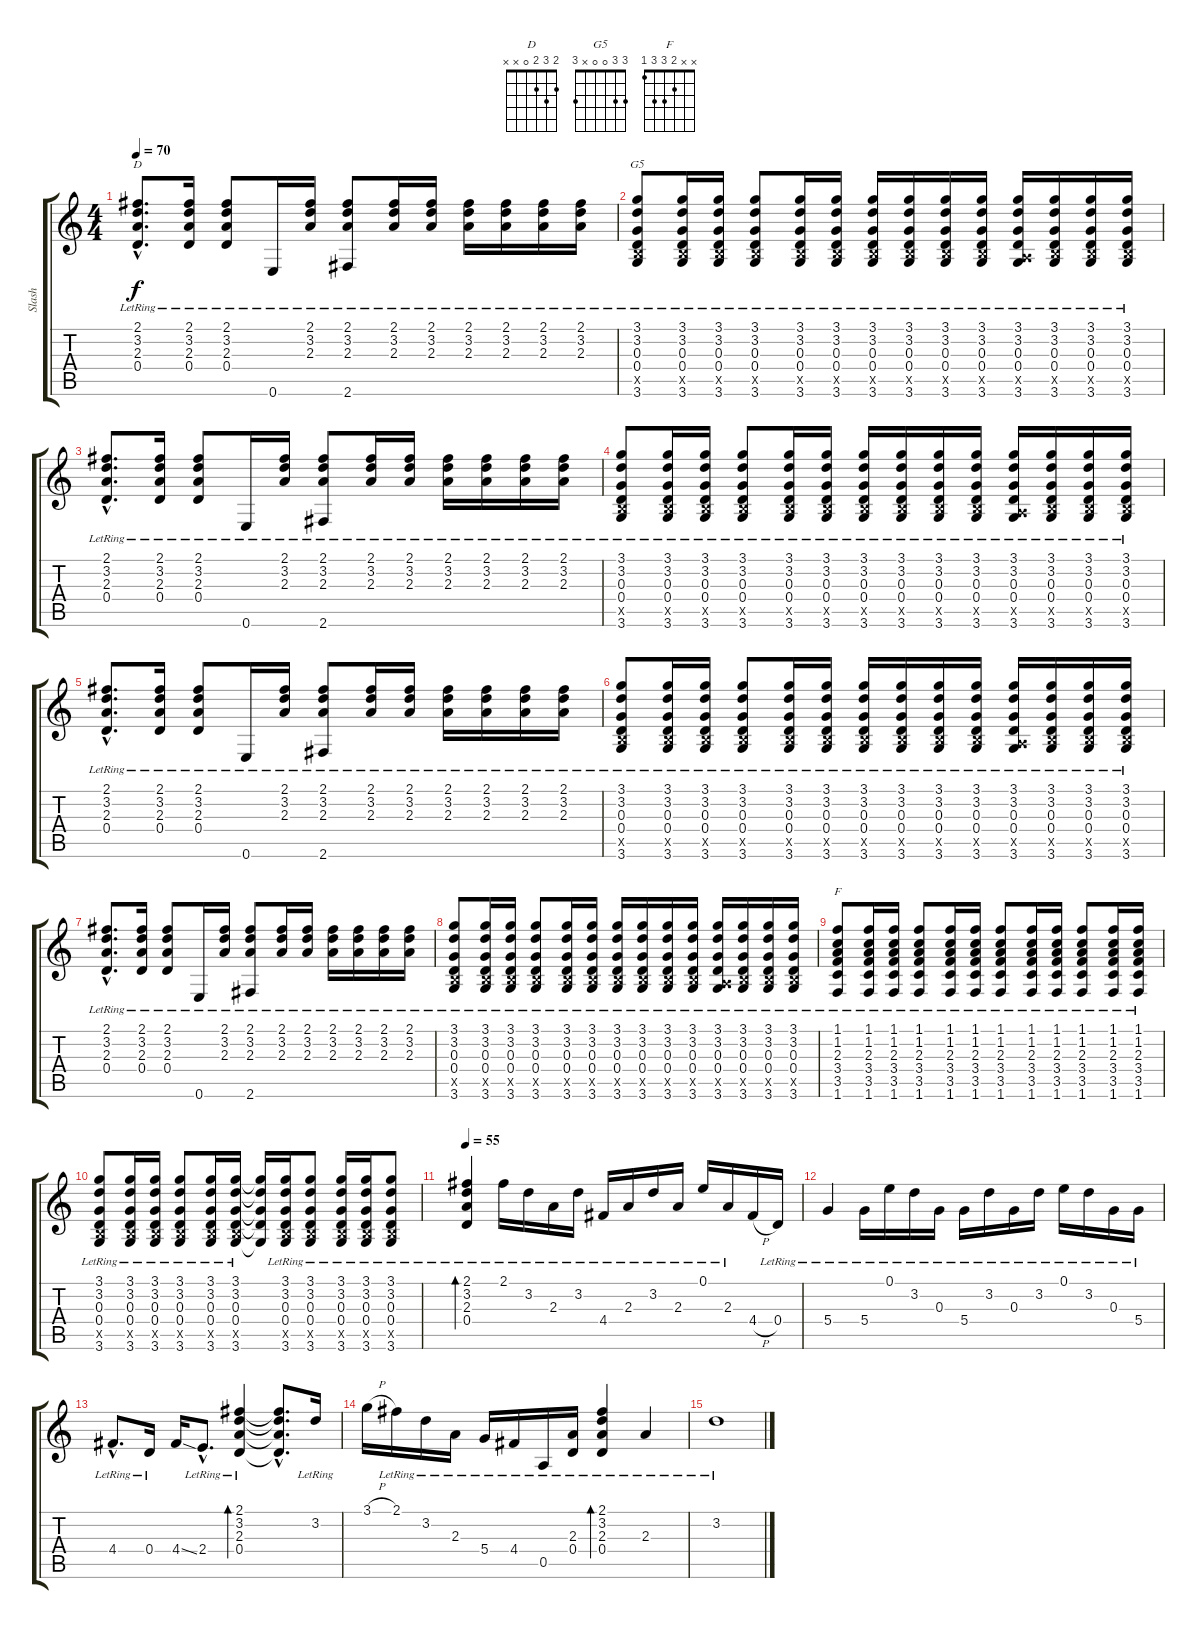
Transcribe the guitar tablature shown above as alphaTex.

\track ("Slash" "Slash") {instrument electricguitarjazz}
\staff {score tabs}
\tuning (E4 B3 G3 D3 A2 E2) {hide}
\chord ("D" 2 3 2 0 x x)
\chord ("G5" 3 3 0 0 x 3)
\chord ("F" x x 2 3 3 1)
\ts (4 4)
\tempo 70
\clef g2
\ks c
(2.1{hac lr} 3.2{hac lr} 2.3{hac lr} 0.4{hac lr}).8{d ch "D" dy f} (2.1{lr} 3.2{lr} 2.3{lr} 0.4{lr}).16 (2.1{lr} 3.2{lr} 2.3{lr} 0.4{lr}).8 0.6{lr}.16 (2.1{lr} 3.2{lr} 2.3{lr}).16 (2.1{lr} 3.2{lr} 2.3{lr} 2.6{lr}).8 (2.1{lr} 3.2{lr} 2.3{lr}).16 (2.1{lr} 3.2{lr} 2.3{lr}).16 (2.1{lr} 3.2{lr} 2.3{lr}).16 (2.1{lr} 3.2{lr} 2.3{lr}).16 (2.1{lr} 3.2{lr} 2.3{lr}).16 (2.1{lr} 3.2{lr} 2.3{lr}).16 |
(3.1{lr} 3.2{lr} 0.3{lr} 0.4{lr} 2.5{x} 3.6{lr}).8{ch "G5"} (3.1{lr} 3.2{lr} 0.3{lr} 0.4{lr} 2.5{x} 3.6{lr}).16 (3.1{lr} 3.2{lr} 0.3{lr} 0.4{lr} 2.5{x} 3.6{lr}).16 (3.1{lr} 3.2{lr} 0.3{lr} 0.4{lr} 2.5{x} 3.6{lr}).8 (3.1{lr} 3.2{lr} 0.3{lr} 0.4{lr} 2.5{x} 3.6{lr}).16 (3.1{lr} 3.2{lr} 0.3{lr} 0.4{lr} 2.5{x} 3.6{lr}).16 (3.1{lr} 3.2{lr} 0.3{lr} 0.4{lr} 2.5{x} 3.6{lr}).16 (3.1{lr} 3.2{lr} 0.3{lr} 0.4{lr} 2.5{x} 3.6{lr}).16 (3.1{lr} 3.2{lr} 0.3{lr} 0.4{lr} 2.5{x} 3.6{lr}).16 (3.1{lr} 3.2{lr} 0.3{lr} 0.4{lr} 2.5{x} 3.6{lr}).16 (3.1{lr} 3.2{lr} 0.3{lr} 0.4{lr} 0.5{x} 3.6{lr}).16 (3.1{lr} 3.2{lr} 0.3{lr} 0.4{lr} 2.5{x} 3.6{lr}).16 (3.1{lr} 3.2{lr} 0.3{lr} 0.4{lr} 2.5{x} 3.6{lr}).16 (3.1{lr} 3.2{lr} 0.3{lr} 0.4{lr} 2.5{x} 3.6{lr}).16 |
(2.1{hac lr} 3.2{hac lr} 2.3{hac lr} 0.4{hac lr}).8{d} (2.1{lr} 3.2{lr} 2.3{lr} 0.4{lr}).16 (2.1{lr} 3.2{lr} 2.3{lr} 0.4{lr}).8 0.6{lr}.16 (2.1{lr} 3.2{lr} 2.3{lr}).16 (2.1{lr} 3.2{lr} 2.3{lr} 2.6{lr}).8 (2.1{lr} 3.2{lr} 2.3{lr}).16 (2.1{lr} 3.2{lr} 2.3{lr}).16 (2.1{lr} 3.2{lr} 2.3{lr}).16 (2.1{lr} 3.2{lr} 2.3{lr}).16 (2.1{lr} 3.2{lr} 2.3{lr}).16 (2.1{lr} 3.2{lr} 2.3{lr}).16 |
(3.1{lr} 3.2{lr} 0.3{lr} 0.4{lr} 2.5{x} 3.6{lr}).8 (3.1{lr} 3.2{lr} 0.3{lr} 0.4{lr} 2.5{x} 3.6{lr}).16 (3.1{lr} 3.2{lr} 0.3{lr} 0.4{lr} 2.5{x} 3.6{lr}).16 (3.1{lr} 3.2{lr} 0.3{lr} 0.4{lr} 2.5{x} 3.6{lr}).8 (3.1{lr} 3.2{lr} 0.3{lr} 0.4{lr} 2.5{x} 3.6{lr}).16 (3.1{lr} 3.2{lr} 0.3{lr} 0.4{lr} 2.5{x} 3.6{lr}).16 (3.1{lr} 3.2{lr} 0.3{lr} 0.4{lr} 2.5{x} 3.6{lr}).16 (3.1{lr} 3.2{lr} 0.3{lr} 0.4{lr} 2.5{x} 3.6{lr}).16 (3.1{lr} 3.2{lr} 0.3{lr} 0.4{lr} 2.5{x} 3.6{lr}).16 (3.1{lr} 3.2{lr} 0.3{lr} 0.4{lr} 2.5{x} 3.6{lr}).16 (3.1{lr} 3.2{lr} 0.3{lr} 0.4{lr} 0.5{x} 3.6{lr}).16 (3.1{lr} 3.2{lr} 0.3{lr} 0.4{lr} 2.5{x} 3.6{lr}).16 (3.1{lr} 3.2{lr} 0.3{lr} 0.4{lr} 2.5{x} 3.6{lr}).16 (3.1{lr} 3.2{lr} 0.3{lr} 0.4{lr} 2.5{x} 3.6{lr}).16 |
(2.1{hac lr} 3.2{hac lr} 2.3{hac lr} 0.4{hac lr}).8{d} (2.1{lr} 3.2{lr} 2.3{lr} 0.4{lr}).16 (2.1{lr} 3.2{lr} 2.3{lr} 0.4{lr}).8 0.6{lr}.16 (2.1{lr} 3.2{lr} 2.3{lr}).16 (2.1{lr} 3.2{lr} 2.3{lr} 2.6{lr}).8 (2.1{lr} 3.2{lr} 2.3{lr}).16 (2.1{lr} 3.2{lr} 2.3{lr}).16 (2.1{lr} 3.2{lr} 2.3{lr}).16 (2.1{lr} 3.2{lr} 2.3{lr}).16 (2.1{lr} 3.2{lr} 2.3{lr}).16 (2.1{lr} 3.2{lr} 2.3{lr}).16 |
(3.1{lr} 3.2{lr} 0.3{lr} 0.4{lr} 2.5{x} 3.6{lr}).8 (3.1{lr} 3.2{lr} 0.3{lr} 0.4{lr} 2.5{x} 3.6{lr}).16 (3.1{lr} 3.2{lr} 0.3{lr} 0.4{lr} 2.5{x} 3.6{lr}).16 (3.1{lr} 3.2{lr} 0.3{lr} 0.4{lr} 2.5{x} 3.6{lr}).8 (3.1{lr} 3.2{lr} 0.3{lr} 0.4{lr} 2.5{x} 3.6{lr}).16 (3.1{lr} 3.2{lr} 0.3{lr} 0.4{lr} 2.5{x} 3.6{lr}).16 (3.1{lr} 3.2{lr} 0.3{lr} 0.4{lr} 2.5{x} 3.6{lr}).16 (3.1{lr} 3.2{lr} 0.3{lr} 0.4{lr} 2.5{x} 3.6{lr}).16 (3.1{lr} 3.2{lr} 0.3{lr} 0.4{lr} 2.5{x} 3.6{lr}).16 (3.1{lr} 3.2{lr} 0.3{lr} 0.4{lr} 2.5{x} 3.6{lr}).16 (3.1{lr} 3.2{lr} 0.3{lr} 0.4{lr} 0.5{x} 3.6{lr}).16 (3.1{lr} 3.2{lr} 0.3{lr} 0.4{lr} 2.5{x} 3.6{lr}).16 (3.1{lr} 3.2{lr} 0.3{lr} 0.4{lr} 2.5{x} 3.6{lr}).16 (3.1{lr} 3.2{lr} 0.3{lr} 0.4{lr} 2.5{x} 3.6{lr}).16 |
(2.1{hac lr} 3.2{hac lr} 2.3{hac lr} 0.4{hac lr}).8{d} (2.1{lr} 3.2{lr} 2.3{lr} 0.4{lr}).16 (2.1{lr} 3.2{lr} 2.3{lr} 0.4{lr}).8 0.6{lr}.16 (2.1{lr} 3.2{lr} 2.3{lr}).16 (2.1{lr} 3.2{lr} 2.3{lr} 2.6{lr}).8 (2.1{lr} 3.2{lr} 2.3{lr}).16 (2.1{lr} 3.2{lr} 2.3{lr}).16 (2.1{lr} 3.2{lr} 2.3{lr}).16 (2.1{lr} 3.2{lr} 2.3{lr}).16 (2.1{lr} 3.2{lr} 2.3{lr}).16 (2.1{lr} 3.2{lr} 2.3{lr}).16 |
(3.1{lr} 3.2{lr} 0.3{lr} 0.4{lr} 2.5{x} 3.6{lr}).8 (3.1{lr} 3.2{lr} 0.3{lr} 0.4{lr} 2.5{x} 3.6{lr}).16 (3.1{lr} 3.2{lr} 0.3{lr} 0.4{lr} 2.5{x} 3.6{lr}).16 (3.1{lr} 3.2{lr} 0.3{lr} 0.4{lr} 2.5{x} 3.6{lr}).8 (3.1{lr} 3.2{lr} 0.3{lr} 0.4{lr} 2.5{x} 3.6{lr}).16 (3.1{lr} 3.2{lr} 0.3{lr} 0.4{lr} 2.5{x} 3.6{lr}).16 (3.1{lr} 3.2{lr} 0.3{lr} 0.4{lr} 2.5{x} 3.6{lr}).16 (3.1{lr} 3.2{lr} 0.3{lr} 0.4{lr} 2.5{x} 3.6{lr}).16 (3.1{lr} 3.2{lr} 0.3{lr} 0.4{lr} 2.5{x} 3.6{lr}).16 (3.1{lr} 3.2{lr} 0.3{lr} 0.4{lr} 2.5{x} 3.6{lr}).16 (3.1{lr} 3.2{lr} 0.3{lr} 0.4{lr} 0.5{x} 3.6{lr}).16 (3.1{lr} 3.2{lr} 0.3{lr} 0.4{lr} 2.5{x} 3.6{lr}).16 (3.1{lr} 3.2{lr} 0.3{lr} 0.4{lr} 2.5{x} 3.6{lr}).16 (3.1{lr} 3.2{lr} 0.3{lr} 0.4{lr} 2.5{x} 3.6{lr}).16 |
(1.1{lr} 1.2{lr} 2.3{lr} 3.4{lr} 3.5{lr} 1.6{lr}).8{ch "F"} (1.1{lr} 1.2{lr} 2.3{lr} 3.4{lr} 3.5{lr} 1.6{lr}).16 (1.1{lr} 1.2{lr} 2.3{lr} 3.4{lr} 3.5{lr} 1.6{lr}).16 (1.1{lr} 1.2{lr} 2.3{lr} 3.4{lr} 3.5{lr} 1.6{lr}).8 (1.1{lr} 1.2{lr} 2.3{lr} 3.4{lr} 3.5{lr} 1.6{lr}).16 (1.1{lr} 1.2{lr} 2.3{lr} 3.4{lr} 3.5{lr} 1.6{lr}).16 (1.1{lr} 1.2{lr} 2.3{lr} 3.4{lr} 3.5{lr} 1.6{lr}).8 (1.1{lr} 1.2{lr} 2.3{lr} 3.4{lr} 3.5{lr} 1.6{lr}).16 (1.1{lr} 1.2{lr} 2.3{lr} 3.4{lr} 3.5{lr} 1.6{lr}).16 (1.1{lr} 1.2{lr} 2.3{lr} 3.4{lr} 3.5{lr} 1.6{lr}).8 (1.1{lr} 1.2{lr} 2.3{lr} 3.4{lr} 3.5{lr} 1.6{lr}).16 (1.1{lr} 1.2{lr} 2.3{lr} 3.4{lr} 3.5{lr} 1.6{lr}).16 |
(3.1{lr} 3.2{lr} 0.3{lr} 0.4{lr} 2.5{x} 3.6{lr}).8 (3.1{lr} 3.2{lr} 0.3{lr} 0.4{lr} 2.5{x} 3.6{lr}).16 (3.1{lr} 3.2{lr} 0.3{lr} 0.4{lr} 2.5{x} 3.6{lr}).16 (3.1{lr} 3.2{lr} 0.3{lr} 0.4{lr} 2.5{x} 3.6{lr}).8 (3.1{lr} 3.2{lr} 0.3{lr} 0.4{lr} 2.5{x} 3.6{lr}).16 (3.1{lr} 3.2{lr} 0.3{lr} 0.4{lr} 2.5{x} 3.6{lr}).16 (3.1{t} 3.2{t} 0.3{t} 0.4{t} 3.6{t}).16 (3.1{lr} 3.2{lr} 0.3{lr} 0.4{lr} 2.5{x} 3.6{lr}).16 (3.1{lr} 3.2{lr} 0.3{lr} 0.4{lr} 2.5{x} 3.6{lr}).8 (3.1{lr} 3.2{lr} 0.3{lr} 0.4{lr} 2.5{x} 3.6{lr}).16 (3.1{lr} 3.2{lr} 0.3{lr} 0.4{lr} 2.5{x} 3.6{lr}).16 (3.1{lr} 3.2{lr} 0.3{lr} 0.4{lr} 2.5{x} 3.6{lr}).8 |
\tempo 55
(2.1{lr} 3.2{lr} 2.3{lr} 0.4{lr}).4{bd 240} 2.1{lr}.16 3.2{lr}.16 2.3{lr}.16 3.2{lr}.16 4.4{lr}.16 2.3{lr}.16 3.2{lr}.16 2.3{lr}.16 0.1{lr}.16 2.3{lr}.16 4.4{h}.16 0.4{lr}.16 |
5.4{lr}.4 5.4{lr}.16 0.1{lr}.16 3.2{lr}.16 0.3{lr}.16 5.4{lr}.16 3.2{lr}.16 0.3{lr}.16 3.2{lr}.16 0.1{lr}.16 3.2{lr}.16 0.3{lr}.16 5.4{lr}.16 |
4.4{hac lr}.8{d} 0.4{lr}.16 4.4{ss}.16 2.4{hac lr}.8{d} (2.1{lr} 3.2{lr} 2.3{lr} 0.4{lr}).4{bd 240} (2.1{hac t} 3.2{hac t} 2.3{hac t} 0.4{hac t}).8{d} 3.2{lr}.16 |
3.1{h}.16 2.1{lr}.16 3.2{lr}.16 2.3{lr}.16 5.4{lr}.16 4.4{lr}.16 0.5{lr}.16 (2.3{lr} 0.4{lr}).16 (2.1{lr} 3.2{lr} 2.3{lr} 0.4{lr}).4{bd 120} 2.3{lr}.4 |
3.2{lr}.1
